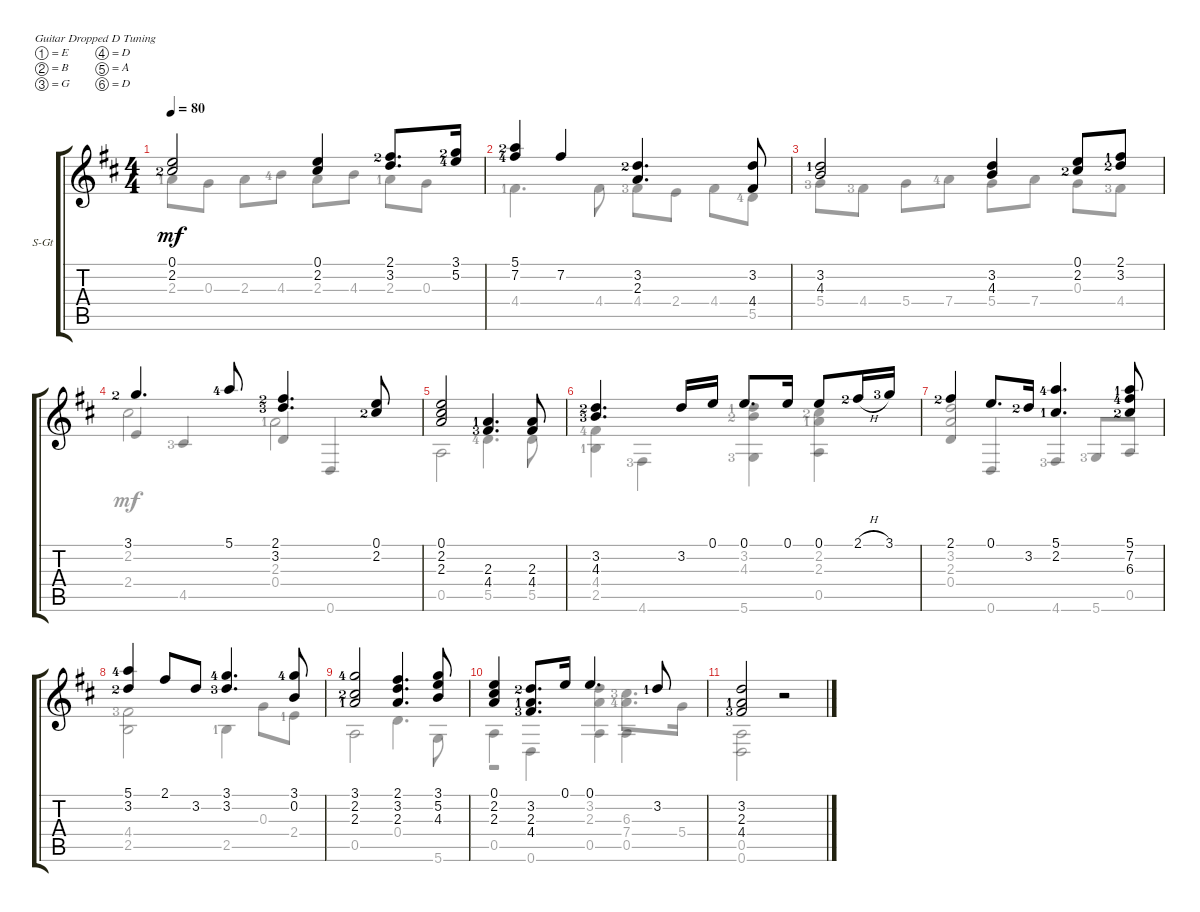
\defaultSystemsLayout 4
\bracketExtendMode groupsimilarinstruments
\firstSystemTrackNameOrientation horizontal
\otherSystemsTrackNameOrientation horizontal
\track ("Steel Guitar" "S-Gt") {instrument acousticguitarsteel}
\staff {score tabs}
\tuning (E4 B3 G3 D3 A2 D2)
\voice
\ts (4 4)
\tempo 80
\clef g2
\ks d
(0.1 2.2{lf 3}).2{dy mf} (2.2 0.1).4 (2.1{lf 3} 3.2).8{d} (3.1{lf 3} 5.2{lf 5}).16 |
(5.1{lf 3} 7.2{lf 5}).4 7.2.4 (3.2{lf 3} 2.3).4{d} (3.2 4.4).8 |
(3.2{lf 2} 4.3).2 (4.3 3.2).4 (0.1 2.2{lf 3}).8 (3.2{lf 3} 2.1{lf 2}).8 |
3.1{lf 3}.4{d} 5.1{lf 5}.8 (2.1{lf 3} 3.2{lf 4}).4{d} (2.2{lf 3} 0.1).8 |
(0.1 2.2 2.3).2 (2.3{lf 2} 4.4{lf 4}).4{d} (2.3 4.4).8 |
(3.2{lf 3} 4.3{lf 4}).4{d} 3.2.16 0.1.16 0.1.8{d} 0.1.16 0.1.8 2.1{h lf 3}.16 3.1{lf 4}.16 |
2.1{lf 3}.4 0.1.8{d} 3.2{lf 3}.16 (2.2{lf 2} 5.1{lf 5}).4{d} (5.1{lf 2} 7.2{lf 5} 6.3{lf 3}).8 |
(5.1{lf 5} 3.2{lf 3}).4 2.1.8 3.2.8 (3.1{lf 5} 3.2{lf 4}).4{d} (3.1{lf 5} 0.2).8 |
(3.1{lf 5} 2.2{lf 3} 2.3{lf 2}).2 (2.3 3.2 2.1).4{d} (3.1 5.2 4.3).8 |
(0.1 2.2 2.3).4 (3.2{lf 3} 2.3{lf 2} 4.4{lf 4}).8{d} 0.1.16 0.1.4{d} 3.2{lf 2}.8 |
(3.2 2.3{lf 2} 4.4{lf 4}).2 r.2
\voice
\clef g2
\ottava regular
\simile none
\ks d
2.3{lf 2}.8{dy mf} 0.3.8 2.3.8 4.3{lf 5}.8 2.3.8 4.3.8 2.3{lf 2}.8 0.3.8 |
4.4{lf 2}.4{d} 4.4.8 4.4{lf 4}.8 2.4.8 4.4.8 5.5{lf 5}.8 |
5.4{lf 4}.8 4.4{lf 4}.8 5.4.8 7.4{lf 5}.8 5.4.8 7.4.8 0.3.8 4.4{lf 4}.8 |
2.4.4{beam invert} 4.5{lf 4}.4{beam invert} 0.4.4{beam invert} 0.6.4{beam invert} |
0.5.2 5.5{lf 5}.4{d} 5.5.8 |
(2.5{lf 2} 4.4{lf 5}).4 4.6{lf 4}.4 (5.6{lf 4} 3.2{lf 2} 4.3{lf 3}).4 (0.5 2.2{lf 3} 2.3{lf 2}).4 |
0.4.4{beam invert} 0.6.4{beam invert} 4.6{lf 4}.4{beam invert} 5.6{lf 4}.8{beam invert} 0.5.8 |
(4.4{lf 4} 2.5).2 2.5{lf 2}.4 0.3.8 2.4{lf 2}.8 |
0.5.2 0.4.4{d} 5.6.8 |
0.5.4 0.6.4 0.5.4 0.5.4 |
(0.5 0.6).2
\voice
\clef g2
\ottava regular
\simile none
\ks d
|
|
|
2.2.2 2.3{lf 2}.2 |
|
|
(3.2 2.3).2{beam invert} |
|
|
r.2 (3.2 2.3).4 (6.3{lf 4} 7.4{lf 5}).8{d} 5.4.16 |
